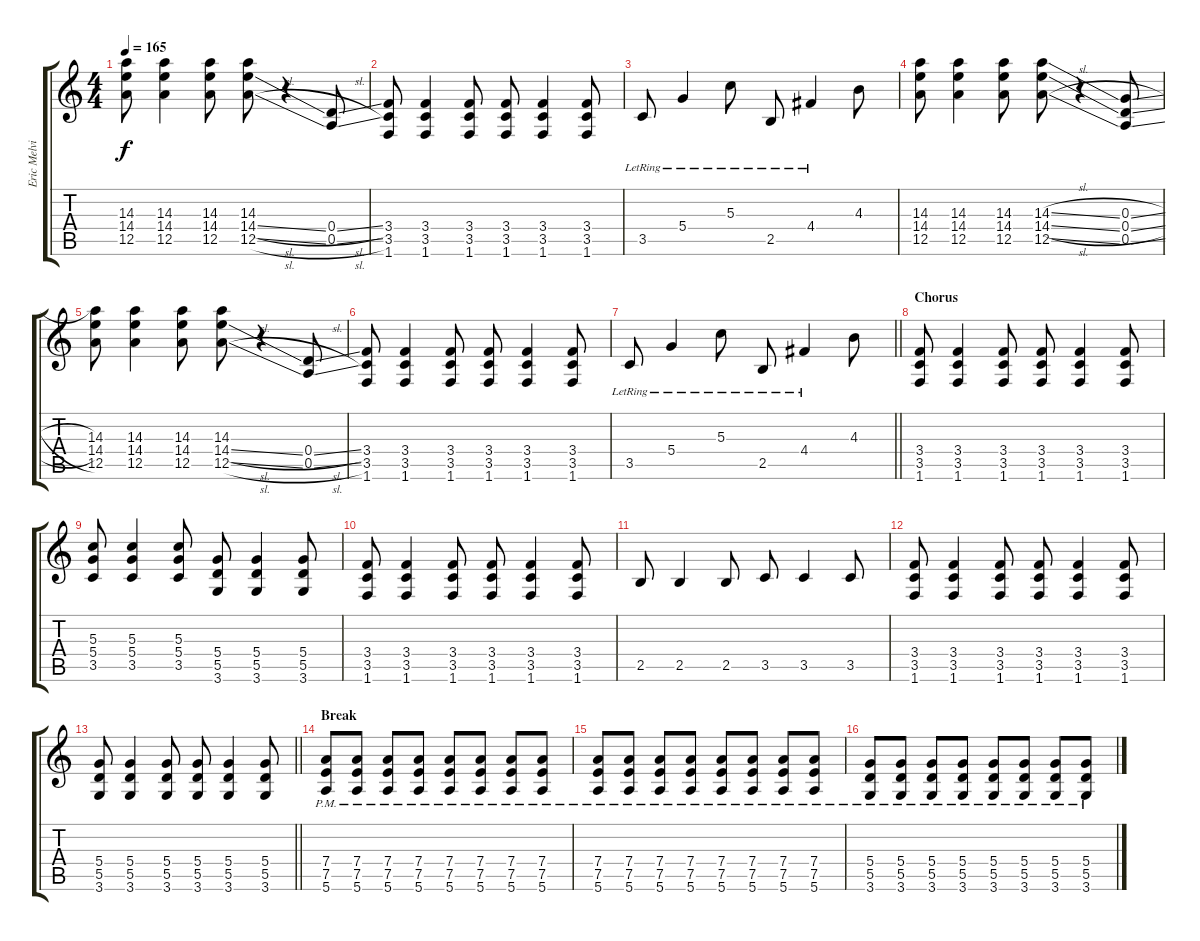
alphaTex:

\track ("Eric Melvin" "Eric Melvi") {instrument overdrivenguitar}
\staff {score tabs}
\tuning (E4 B3 G3 D3 A2 E2) {hide}
\ts (4 4)
\tempo 165
\clef g2
\ks c
(14.3 14.4 12.5).8{dy f} (14.3 14.4 12.5).4 (14.3 14.4 12.5).8 (14.3 14.4{sl} 12.5{sl}).8 r.4 (0.4{sl} 0.5{sl}).8 |
(3.4 3.5 1.6).8 (3.4 3.5 1.6).4 (3.4 3.5 1.6).8 (3.4 3.5 1.6).8 (3.4 3.5 1.6).4 (3.4 3.5 1.6).8 |
3.5{lr}.8 5.4{lr}.4 5.3{lr}.8 2.5{lr}.8 4.4{lr}.4 4.3.8 |
(14.3 14.4 12.5).8 (14.3 14.4 12.5).4 (14.3 14.4 12.5).8 (14.3{sl} 14.4{sl} 12.5{sl}).8 r.4 (0.3{sl} 0.4{sl} 0.5{sl}).8 |
(14.3 14.4 12.5).8 (14.3 14.4 12.5).4 (14.3 14.4 12.5).8 (14.3 14.4{sl} 12.5{sl}).8 r.4 (0.4{sl} 0.5{sl}).8 |
(3.4 3.5 1.6).8 (3.4 3.5 1.6).4 (3.4 3.5 1.6).8 (3.4 3.5 1.6).8 (3.4 3.5 1.6).4 (3.4 3.5 1.6).8 |
\barLineRight lightlight
3.5{lr}.8 5.4{lr}.4 5.3{lr}.8 2.5{lr}.8 4.4{lr}.4 4.3.8 |
\section ("" "Chorus")
(3.4 3.5 1.6).8 (3.4 3.5 1.6).4 (3.4 3.5 1.6).8 (3.4 3.5 1.6).8 (3.4 3.5 1.6).4 (3.4 3.5 1.6).8 |
(5.3 5.4 3.5).8 (5.3 5.4 3.5).4 (5.3 5.4 3.5).8 (5.4 5.5 3.6).8 (5.4 5.5 3.6).4 (5.4 5.5 3.6).8 |
(3.4 3.5 1.6).8 (3.4 3.5 1.6).4 (3.4 3.5 1.6).8 (3.4 3.5 1.6).8 (3.4 3.5 1.6).4 (3.4 3.5 1.6).8 |
2.5.8 2.5.4 2.5.8 3.5.8 3.5.4 3.5.8 |
(3.4 3.5 1.6).8 (3.4 3.5 1.6).4 (3.4 3.5 1.6).8 (3.4 3.5 1.6).8 (3.4 3.5 1.6).4 (3.4 3.5 1.6).8 |
\barLineRight lightlight
(5.4 5.5 3.6).8 (5.4 5.5 3.6).4 (5.4 5.5 3.6).8 (5.4 5.5 3.6).8 (5.4 5.5 3.6).4 (5.4 5.5 3.6).8 |
\section ("" "Break")
(7.4{pm} 7.5{pm} 5.6{pm}).8 (7.4{pm} 7.5{pm} 5.6{pm}).8 (7.4{pm} 7.5{pm} 5.6{pm}).8 (7.4{pm} 7.5{pm} 5.6{pm}).8 (7.4{pm} 7.5{pm} 5.6{pm}).8 (7.4{pm} 7.5{pm} 5.6{pm}).8 (7.4{pm} 7.5{pm} 5.6{pm}).8 (7.4{pm} 7.5{pm} 5.6{pm}).8 |
(7.4{pm} 7.5{pm} 5.6{pm}).8 (7.4{pm} 7.5{pm} 5.6{pm}).8 (7.4{pm} 7.5{pm} 5.6{pm}).8 (7.4{pm} 7.5{pm} 5.6{pm}).8 (7.4{pm} 7.5{pm} 5.6{pm}).8 (7.4{pm} 7.5{pm} 5.6{pm}).8 (7.4{pm} 7.5{pm} 5.6{pm}).8 (7.4{pm} 7.5{pm} 5.6{pm}).8 |
(5.4{pm} 5.5{pm} 3.6{pm}).8 (5.4{pm} 5.5{pm} 3.6{pm}).8 (5.4{pm} 5.5{pm} 3.6{pm}).8 (5.4{pm} 5.5{pm} 3.6{pm}).8 (5.4{pm} 5.5{pm} 3.6{pm}).8 (5.4{pm} 5.5{pm} 3.6{pm}).8 (5.4{pm} 5.5{pm} 3.6{pm}).8 (5.4{pm} 5.5{pm} 3.6{pm}).8
